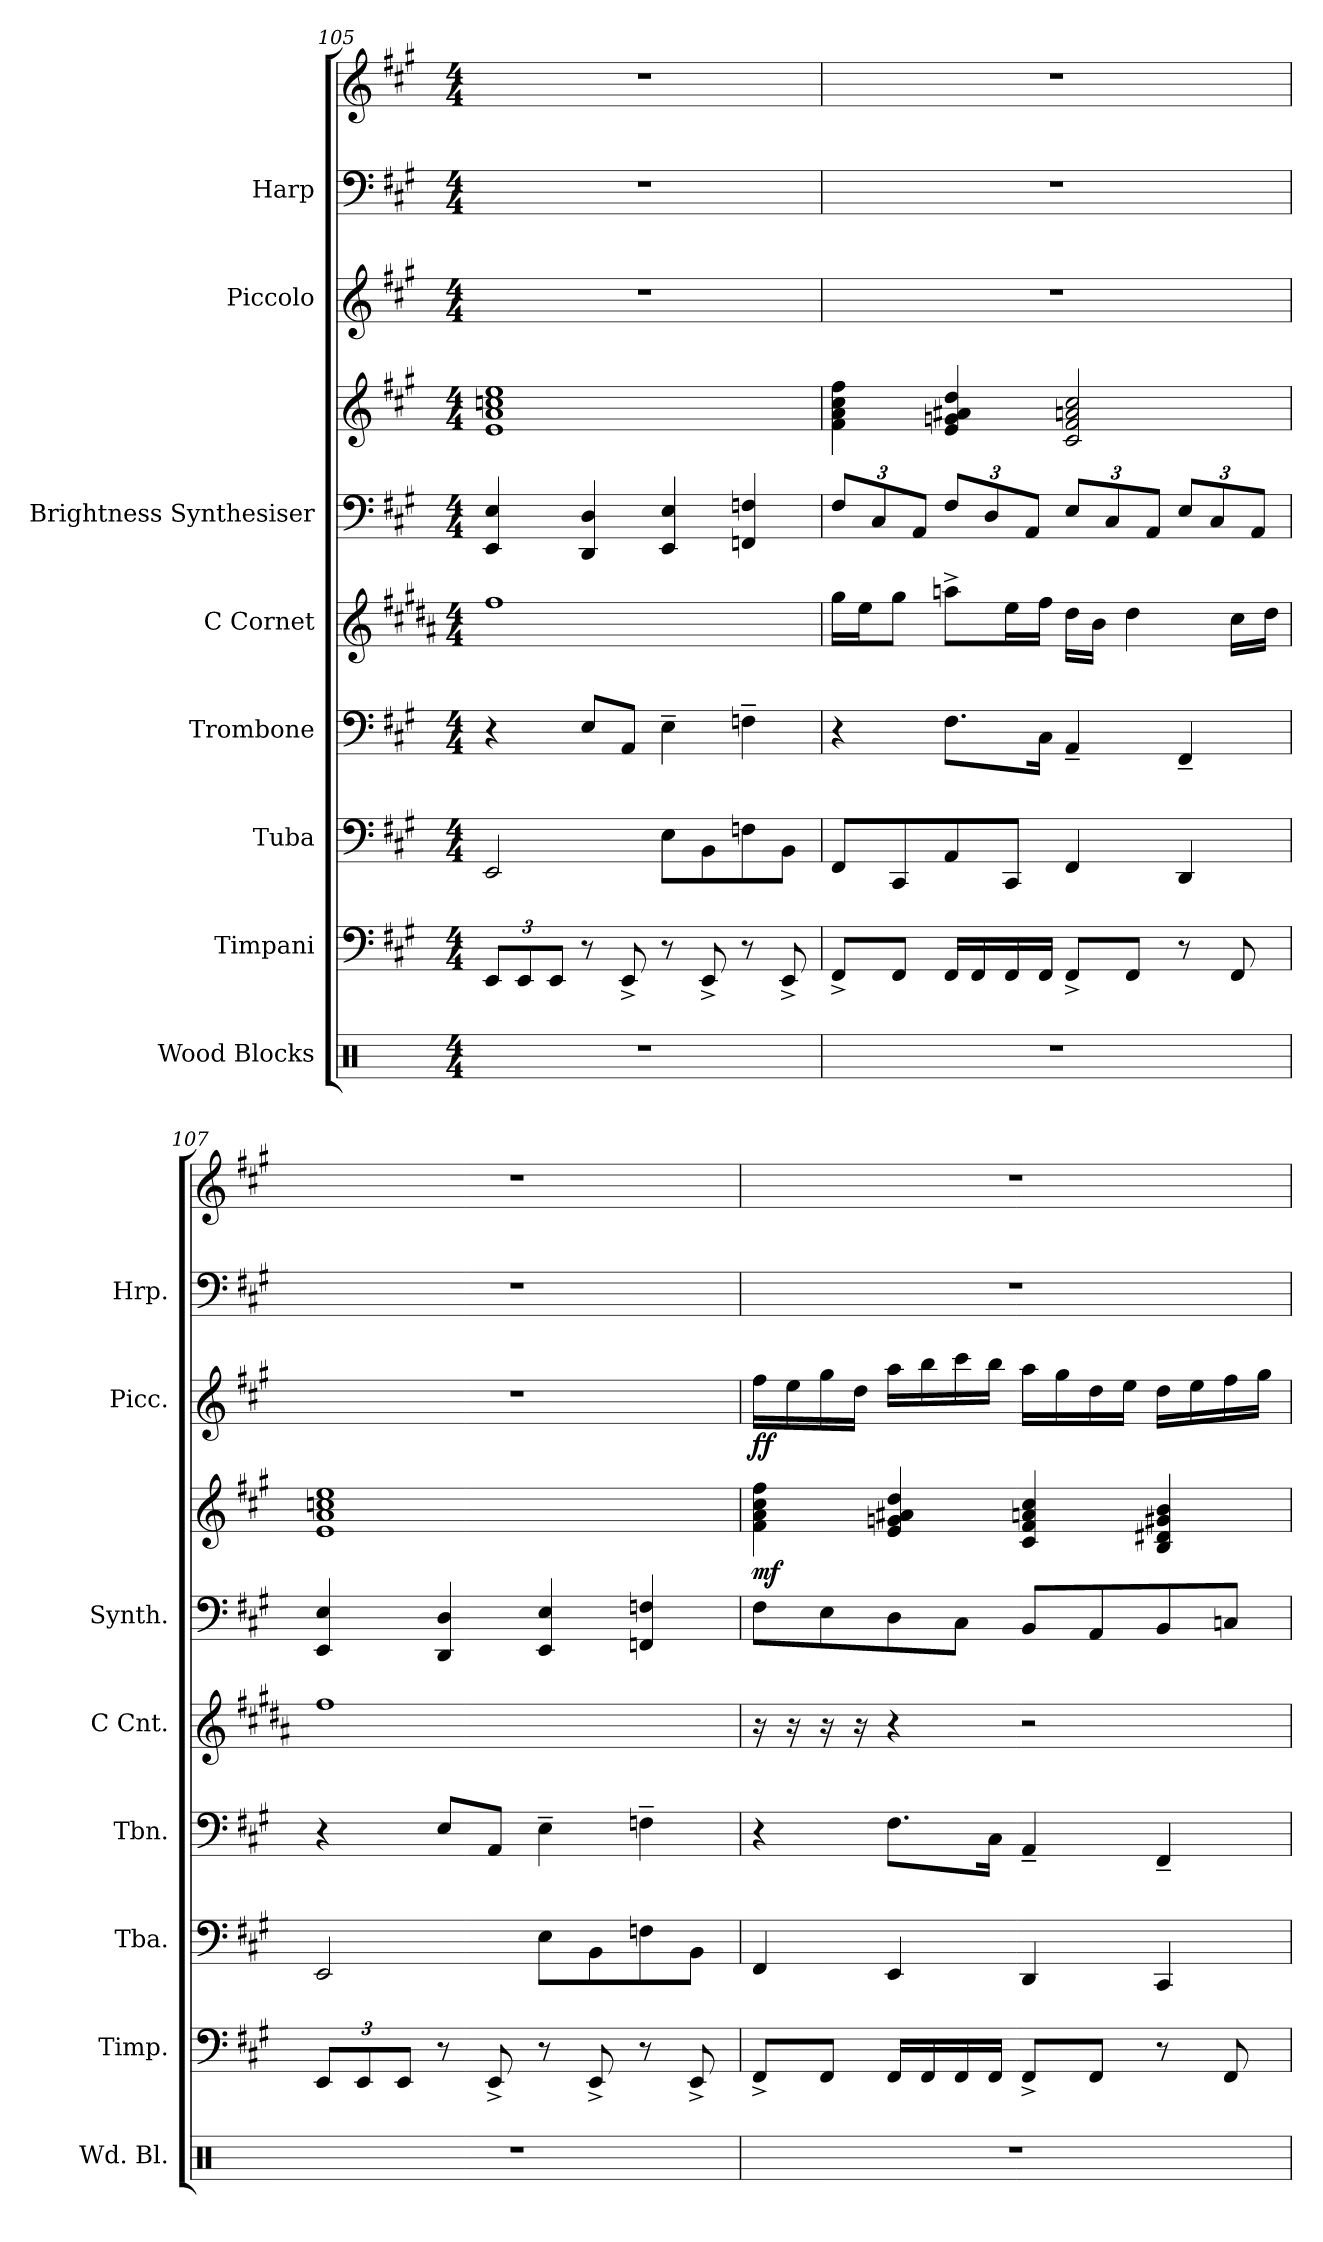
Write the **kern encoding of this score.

**kern	**kern	**kern	**kern	**kern	**kern	**kern	**dynam	**kern	**dynam	**kern	**kern
*part8	*part7	*part6	*part5	*part4	*part3	*part3	*part3	*part2	*part2	*part1	*part1
*staff10	*staff9	*staff8	*staff7	*staff6	*staff5	*staff4	*staff4/5	*staff3	*staff3	*staff2	*staff1
*I"Wood Blocks	*I"Timpani	*I"Tuba	*I"Trombone	*I"C Cornet	*I"Brightness Synthesiser	*	*	*I"Piccolo	*	*I"Harp	*
*I'Wd. Bl.	*I'Timp.	*I'Tba.	*I'Tbn.	*I'C Cnt.	*I'Synth.	*	*	*I'Picc.	*	*I'Hrp.	*
*clefX	*clefF4	*clefF4	*clefF4	*clefG2	*clefF4	*clefG2	*	*clefG2	*	*clefF4	*clefG2
*	*	*	*	*ITrd1c2	*	*	*	*ITrd-7c-12	*	*	*
*k[]	*k[f#c#g#]	*k[f#c#g#]	*k[f#c#g#]	*k[f#c#g#]	*k[f#c#g#]	*k[f#c#g#]	*	*k[f#c#g#]	*	*k[f#c#g#]	*k[f#c#g#]
*M4/4	*M4/4	*M4/4	*M4/4	*M4/4	*M4/4	*M4/4	*	*M4/4	*	*M4/4	*M4/4
*	*Xbrackettup	*	*	*	*	*	*	*	*	*	*
=105	=105	=105	=105	=105	=105	=105	=105	=105	=105	=105	=105
1r	12EE/L	2EE/	4r	1ee	4EE/ 4E/	1e 1a 1ccn 1ee	.	1r	.	1r	1r
.	12EE/	.	.	.	.	.	.	.	.	.	.
.	12EE/J	.	.	.	.	.	.	.	.	.	.
.	8r	.	8E/L	.	4DD/ 4D/	.	.	.	.	.	.
.	8EE^/	.	8AA/J	.	.	.	.	.	.	.	.
.	8r	8E\L	4E~\	.	4EE/ 4E/	.	.	.	.	.	.
.	8EE^/	8BB\	.	.	.	.	.	.	.	.	.
.	8r	8Fn\	4Fn~\	.	4FFn/ 4Fn/	.	.	.	.	.	.
.	8EE^/	8BB\J	.	.	.	.	.	.	.	.	.
!!LO:PB:g=z
=106	=106	=106	=106	=106	=106	=106	=106	=106	=106	=106	=106
*	*	*	*	*	*Xbrackettup	*	*	*	*	*	*
1r	8FF#^/L	8FF#/L	4r	16ff#\LL	12F#/L	4f#\ 4a\ 4cc#\ 4ff#\	.	1r	.	1r	1r
.	.	.	.	16dd\J	.	.	.	.	.	.	.
.	.	.	.	.	12C#/	.	.	.	.	.	.
.	8FF#/J	8CC#/	.	8ff#\J	.	.	.	.	.	.	.
.	.	.	.	.	12AA/J	.	.	.	.	.	.
.	16FF#/LL	8AA/	8.F#\L	8ggn^\L	12F#/L	4e/ 4gn/ 4a#X/ 4dd/	.	.	.	.	.
.	16FF#/	.	.	.	.	.	.	.	.	.	.
.	.	.	.	.	12D/	.	.	.	.	.	.
.	16FF#/	8CC#/J	.	16dd\L	.	.	.	.	.	.	.
.	.	.	.	.	12AA/J	.	.	.	.	.	.
.	16FF#/JJ	.	16C#\Jk	16ee\JJ	.	.	.	.	.	.	.
.	8FF#^/L	4FF#/	4AA~/	16cc#\LL	12E/L	2c#/ 2f#/ 2an/ 2cc#/	.	.	.	.	.
.	.	.	.	16a\JJ	.	.	.	.	.	.	.
.	.	.	.	.	12C#/	.	.	.	.	.	.
.	8FF#/J	.	.	4cc#\	.	.	.	.	.	.	.
.	.	.	.	.	12AA/J	.	.	.	.	.	.
.	8r	4DD/	4FF#~/	.	12E/L	.	.	.	.	.	.
.	.	.	.	.	12C#/	.	.	.	.	.	.
.	8FF#/	.	.	16b\LL	.	.	.	.	.	.	.
.	.	.	.	.	12AA/J	.	.	.	.	.	.
.	.	.	.	16cc#\JJ	.	.	.	.	.	.	.
=107	=107	=107	=107	=107	=107	=107	=107	=107	=107	=107	=107
1r	12EE/L	2EE/	4r	1ee	4EE/ 4E/	1e 1a 1ccn 1ee	.	1r	.	1r	1r
.	12EE/	.	.	.	.	.	.	.	.	.	.
.	12EE/J	.	.	.	.	.	.	.	.	.	.
.	8r	.	8E/L	.	4DD/ 4D/	.	.	.	.	.	.
.	8EE^/	.	8AA/J	.	.	.	.	.	.	.	.
.	8r	8E\L	4E~\	.	4EE/ 4E/	.	.	.	.	.	.
.	8EE^/	8BB\	.	.	.	.	.	.	.	.	.
.	8r	8Fn\	4Fn~\	.	4FFn/ 4Fn/	.	.	.	.	.	.
.	8EE^/	8BB\J	.	.	.	.	.	.	.	.	.
!!LO:PB:g=z
=108	=108	=108	=108	=108	=108	=108	=108	=108	=108	=108	=108
!	!	!	!	!	!	!	!LO:DY:b	!	!LO:DY:b	!	!
1r	8FF#^/L	4FF#/	4r	16r	8F#\L	4f#\ 4a\ 4cc#\ 4ff#\	mf	16fff#\LL	ff	1r	1r
.	.	.	.	16r	.	.	.	16eee\	.	.	.
.	8FF#/J	.	.	16r	8E\	.	.	16ggg#\	.	.	.
.	.	.	.	16r	.	.	.	16ddd\JJ	.	.	.
.	16FF#/LL	4EE/	8.F#\L	4r	8D\	4e/ 4gn/ 4a#X/ 4dd/	.	16aaa\LL	.	.	.
.	16FF#/	.	.	.	.	.	.	16bbb\	.	.	.
.	16FF#/	.	.	.	8C#\J	.	.	16cccc#\	.	.	.
.	16FF#/JJ	.	16C#\Jk	.	.	.	.	16bbb\JJ	.	.	.
.	8FF#^/L	4DD/	4AA~/	2r	8BB/L	4c#/ 4f#/ 4an/ 4cc#/	.	16aaa\LL	.	.	.
.	.	.	.	.	.	.	.	16ggg#\	.	.	.
.	8FF#/J	.	.	.	8AA/	.	.	16ddd\	.	.	.
.	.	.	.	.	.	.	.	16eee\JJ	.	.	.
.	8r	4CC#/	4FF#~/	.	8BB/	4B/ 4d#X/ 4g#X/ 4b/	.	16ddd\LL	.	.	.
.	.	.	.	.	.	.	.	16eee\	.	.	.
.	8FF#/	.	.	.	8Cn/J	.	.	16fff#\	.	.	.
.	.	.	.	.	.	.	.	16ggg#\JJ	.	.	.
=	=	=	=	=	=	=	=	=	=	=	=
*-	*-	*-	*-	*-	*-	*-	*-	*-	*-	*-	*-
